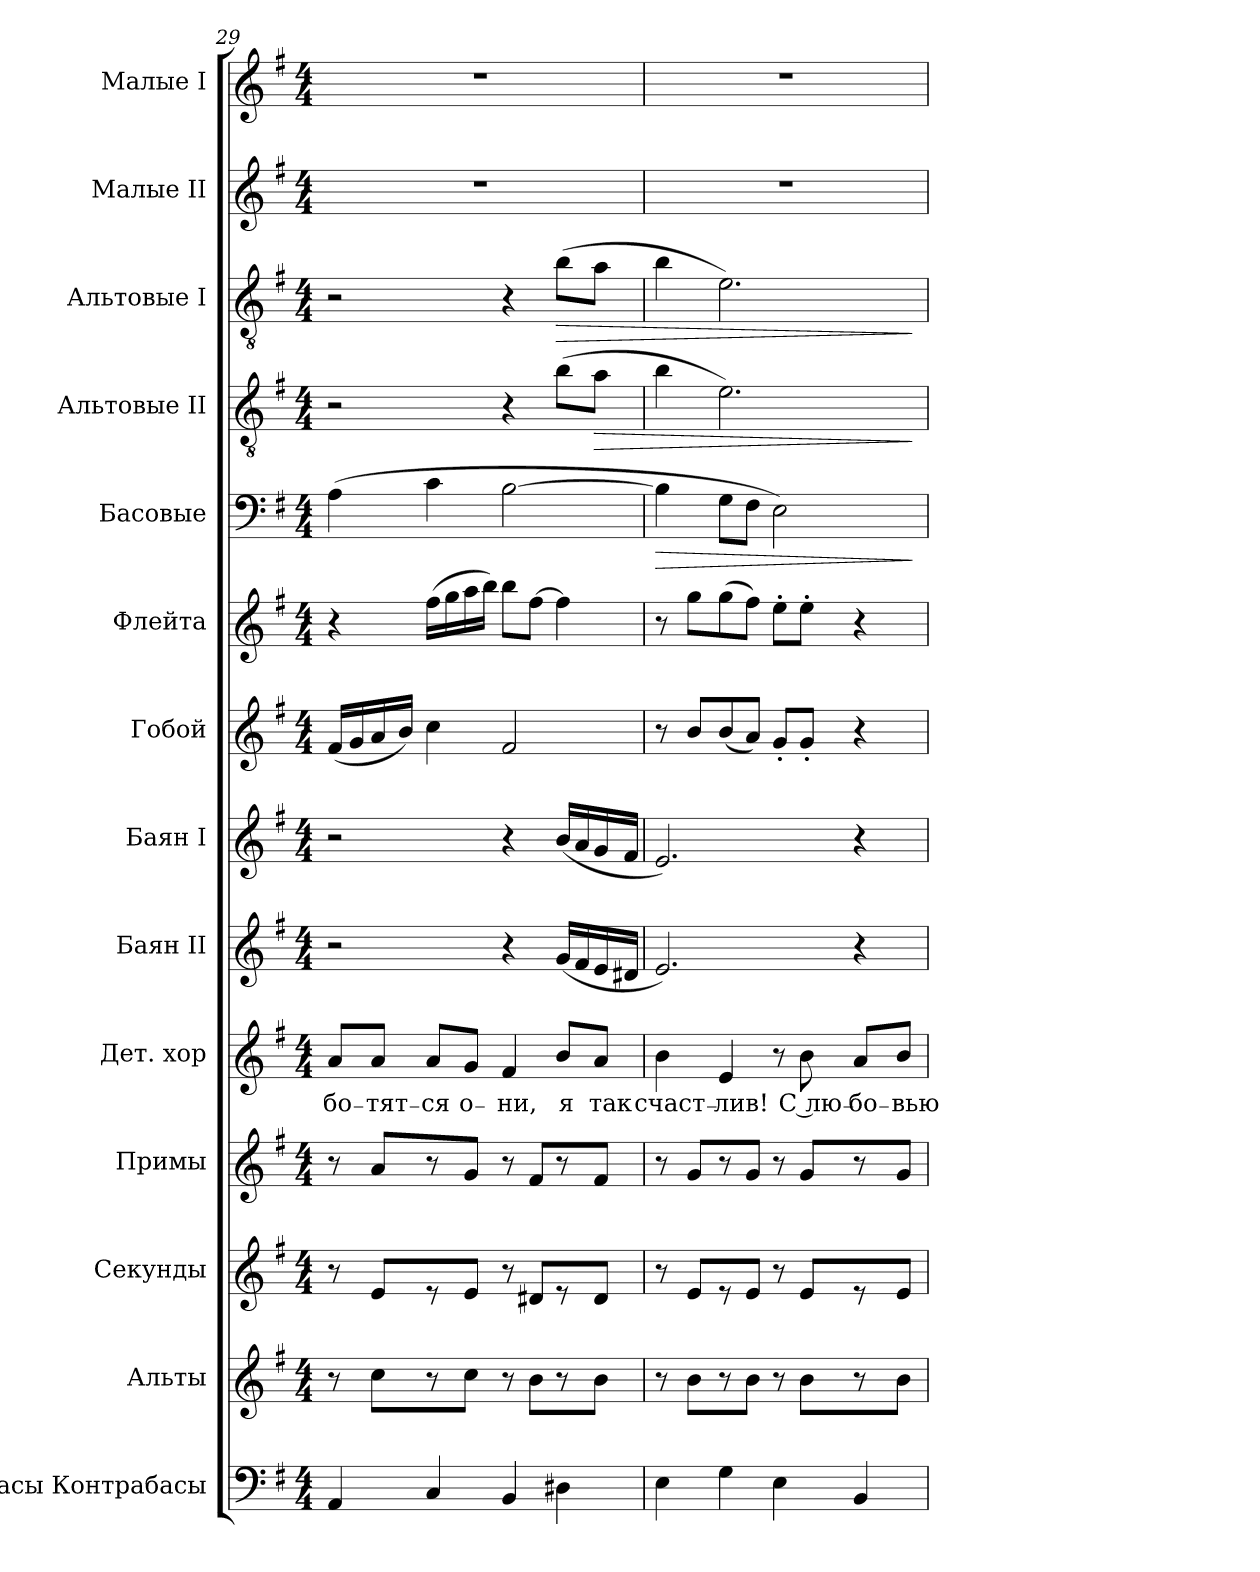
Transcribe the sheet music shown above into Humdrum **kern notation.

**kern	**kern	**kern	**kern	**kern	**text	**kern	**kern	**kern	**kern	**kern	**dynam	**kern	**dynam	**kern	**dynam	**kern	**kern
*part14	*part13	*part12	*part11	*part10	*part10	*part9	*part8	*part7	*part6	*part5	*part5	*part4	*part4	*part3	*part3	*part2	*part1
*staff14	*staff13	*staff12	*staff11	*staff10	*staff10	*staff9	*staff8	*staff7	*staff6	*staff5	*staff5	*staff4	*staff4	*staff3	*staff3	*staff2	*staff1
*I"Басы Контрабасы	*I"Альты	*I"Секунды	*I"Примы	*I"Дет. хор	*	*I"Баян II	*I"Баян I	*I"Гобой	*I"Флейта	*I"Басовые	*	*I"Альтовые II	*	*I"Альтовые I	*	*I"Малые II	*I"Малые I
*clefF4	*clefG2	*clefG2	*clefG2	*clefG2	*	*clefG2	*clefG2	*clefG2	*clefG2	*clefF4	*	*clefGv2	*	*clefGv2	*	*clefG2	*clefG2
*ITrd7c12	*ITrd7c12	*	*	*	*	*	*	*	*	*	*	*	*	*	*	*	*
*k[f#]	*k[f#]	*k[f#]	*k[f#]	*k[f#]	*	*k[f#]	*k[f#]	*k[f#]	*k[f#]	*k[f#]	*	*k[f#]	*	*k[f#]	*	*k[f#]	*k[f#]
*G:	*G:	*G:	*G:	*G:	*	*G:	*G:	*G:	*G:	*G:	*	*G:	*	*G:	*	*G:	*G:
*M4/4	*M4/4	*M4/4	*M4/4	*M4/4	*	*M4/4	*M4/4	*M4/4	*M4/4	*M4/4	*	*M4/4	*	*M4/4	*	*M4/4	*M4/4
=29	=29	=29	=29	=29	=29	=29	=29	=29	=29	=29	=29	=29	=29	=29	=29	=29	=29
!	!	!	!	!	!LO:LY:b	!	!	!	!	!	!	!	!	!	!	!	!
4AAA/	8r	8r	8r	8a/L	бо₋	2r	2r	(<16f#/LL	4r	(>4A\	.	2r	.	2r	.	1r	1r
.	.	.	.	.	.	.	.	16g/	.	.	.	.	.	.	.	.	.
!	!	!	!	!	!LO:LY:b	!	!	!	!	!	!	!	!	!	!	!	!
.	8c\L	8e/L	8a/L	8a/J	тят₋	.	.	16a/	.	.	.	.	.	.	.	.	.
.	.	.	.	.	.	.	.	16b/JJ)	.	.	.	.	.	.	.	.	.
!	!	!	!	!	!LO:LY:b	!	!	!	!	!	!	!	!	!	!	!	!
4CC/	8r	8r	8r	8a/L	ся	.	.	4cc\	(>16ff#\LL	4c\	.	.	.	.	.	.	.
.	.	.	.	.	.	.	.	.	16gg\	.	.	.	.	.	.	.	.
!	!	!	!	!	!LO:LY:b	!	!	!	!	!	!	!	!	!	!	!	!
.	8c\J	8e/J	8g/J	8g/J	о₋	.	.	.	16aa\	.	.	.	.	.	.	.	.
.	.	.	.	.	.	.	.	.	16bb\JJ)	.	.	.	.	.	.	.	.
!	!	!	!	!	!LO:LY:b	!	!	!	!	!	!	!	!	!	!	!	!
4BBB/	8r	8r	8r	4f#/	ни,	4r	4r	2f#/	8bb\L	[2B\	.	4r	.	4r	.	.	.
.	8B\L	8d#X/L	8f#/L	.	.	.	.	.	[8ff#\J	.	.	.	.	.	.	.	.
!	!	!	!	!	!LO:LY:b	!	!	!	!	!	!	!	!	!	!LO:HP:b	!	!
4DD#X\	8r	8r	8r	8b/L	я	(<16g/LL	(<16b/LL	.	4ff#\]	.	.	(>8b\L	.	(>8b\L	>	.	.
.	.	.	.	.	.	16f#/	16a/	.	.	.	.	.	.	.	.	.	.
!	!	!	!	!	!LO:LY:b	!	!	!	!	!	!	!	!LO:HP:b	!	!	!	!
.	8B\J	8d#/J	8f#/J	8a/J	так	16e/	16g/	.	.	.	.	8a\J	>	8a\J	.	.	.
.	.	.	.	.	.	16d#X/JJ	16f#/JJ	.	.	.	.	.	.	.	.	.	.
=30	=30	=30	=30	=30	=30	=30	=30	=30	=30	=30	=30	=30	=30	=30	=30	=30	=30
!	!	!	!	!	!LO:LY:b	!	!	!	!	!	!LO:HP:b	!	!	!	!	!	!
4EE\	8r	8r	8r	4b\	счаст₋	2.e/)	2.e/)	8r	8r	4B\]	>	4b\	.	4b\	.	1r	1r
.	8B\L	8e/L	8g/L	.	.	.	.	8b/L	8gg\L	.	.	.	.	.	.	.	.
!	!	!	!	!	!LO:LY:b	!	!	!	!	!	!	!	!	!	!	!	!
4GG\	8r	8r	8r	4e/	лив!	.	.	(<8b/	(>8gg\	8G\L	.	2.e\)	.	2.e\)	.	.	.
.	8B\J	8e/J	8g/J	.	.	.	.	8a/J)	8ff#\J)	8F#\J	.	.	.	.	.	.	.
4EE\	8r	8r	8r	8r	.	.	.	8g'</L	8ee'>\L	2E\)	.	.	.	.	.	.	.
!	!	!	!	!	!LO:LY:b	!	!	!	!	!	!	!	!	!	!	!	!
.	8B\L	8e/L	8g/L	8b\	С лю₋	.	.	8g'</J	8ee'>\J	.	.	.	.	.	.	.	.
!	!	!	!	!	!LO:LY:b	!	!	!	!	!	!	!	!	!	!	!	!
4BBB/	8r	8r	8r	8a/L	бо₋	4r	4r	4r	4r	.	.	.	.	.	.	.	.
!	!	!	!	!	!LO:LY:b	!	!	!	!	!	!	!	!	!	!	!	!
.	8B\J	8e/J	8g/J	8b/J	вью	.	.	.	.	.	.	.	.	.	.	.	.
.	.	.	.	.	.	.	.	.	.	.	]	.	]	.	]	.	.
=	=	=	=	=	=	=	=	=	=	=	=	=	=	=	=	=	=
*-	*-	*-	*-	*-	*-	*-	*-	*-	*-	*-	*-	*-	*-	*-	*-	*-	*-
